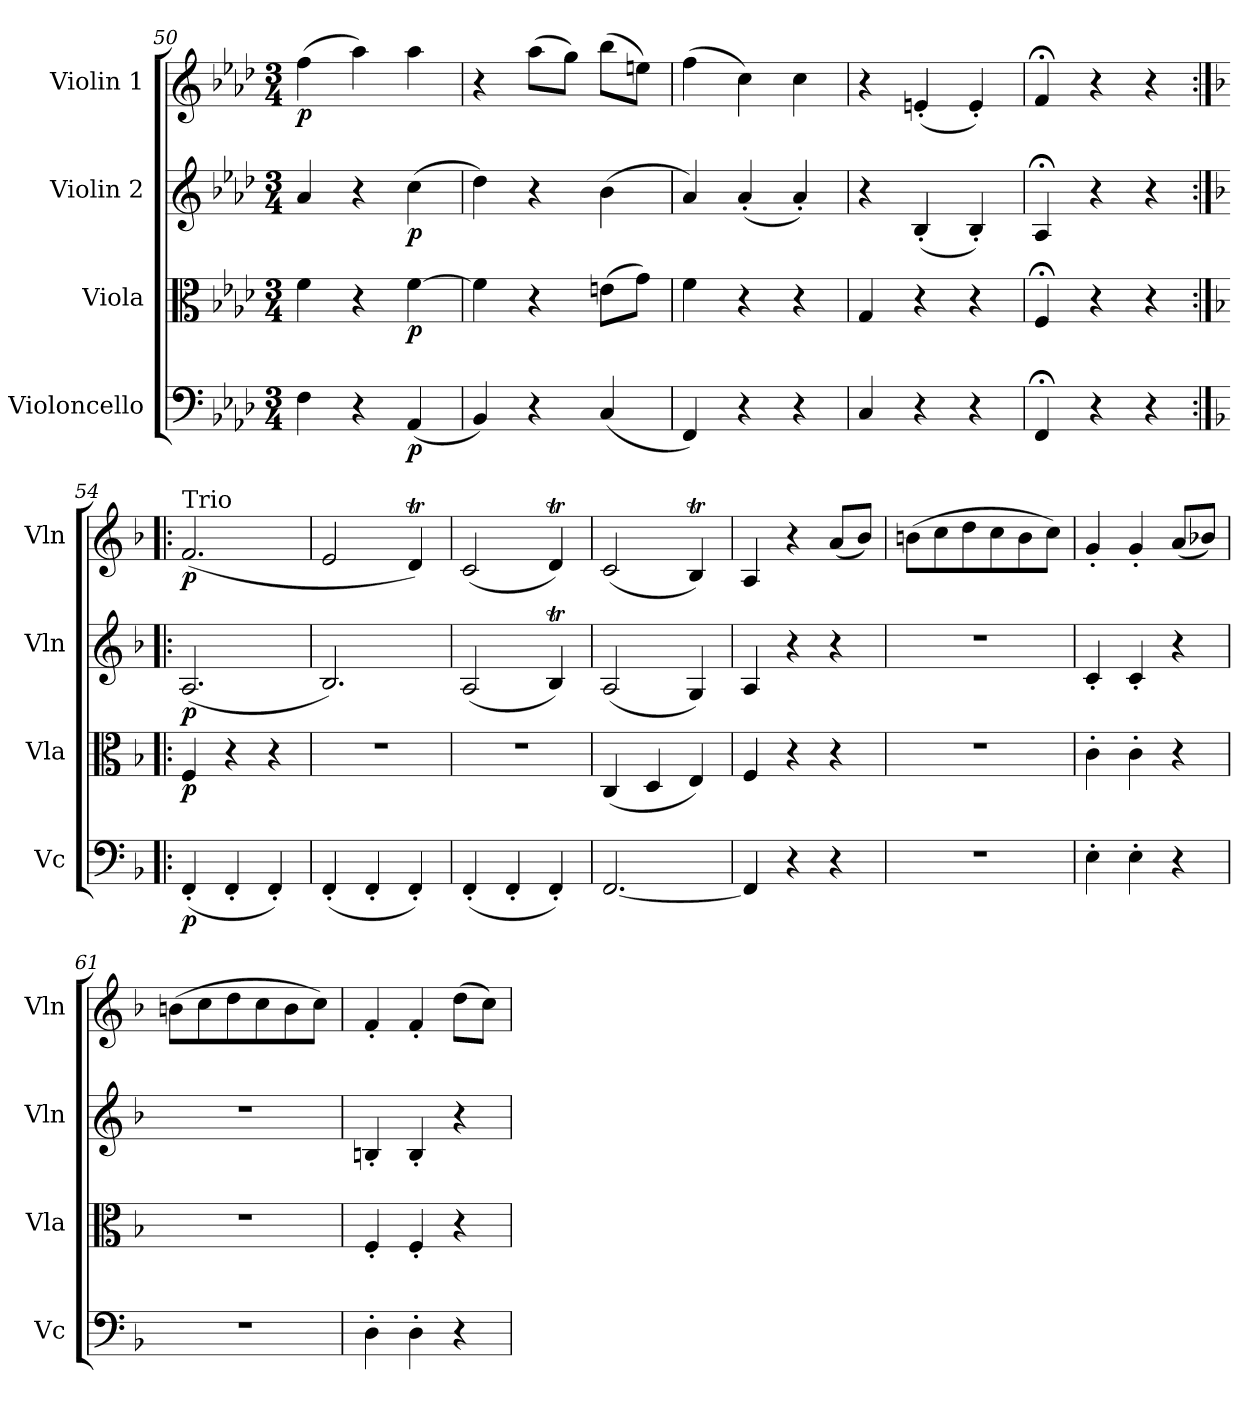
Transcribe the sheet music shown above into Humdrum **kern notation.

**kern	**dynam	**kern	**dynam	**kern	**dynam	**kern	**dynam
*part4	*part4	*part3	*part3	*part2	*part2	*part1	*part1
*staff4	*staff4	*staff3	*staff3	*staff2	*staff2	*staff1	*staff1
*I"Violoncello	*	*I"Viola	*	*I"Violin 2	*	*I"Violin 1	*
*I'Vc	*	*I'Vla	*	*I'Vln	*	*I'Vln	*
*clefF4	*	*clefC3	*	*clefG2	*	*clefG2	*
*k[b-e-a-d-]	*	*k[b-e-a-d-]	*	*k[b-e-a-d-]	*	*k[b-e-a-d-]	*
*M3/4	*	*M3/4	*	*M3/4	*	*M3/4	*
=50	=50	=50	=50	=50	=50	=50	=50
!	!	!	!	!	!	!	!LO:DY:b
4F\	.	4f\	.	4a-/	.	(4ff\	p
4r	.	4r	.	4r	.	4aa-\)	.
!	!LO:DY:b	!	!LO:DY:b	!	!LO:DY:b	!	!
(4AA-/	p	[4f\	p	(4cc\	p	4aa-\	.
=51	=51	=51	=51	=51	=51	=51	=51
4BB-/)	.	4f\]	.	4dd-\)	.	4r	.
4r	.	4r	.	4r	.	(8aa-\L	.
.	.	.	.	.	.	8gg\J)	.
(4C/	.	(8en\L	.	(4b-\	.	(8bb-\L	.
.	.	8g\J)	.	.	.	8een\J)	.
=52	=52	=52	=52	=52	=52	=52	=52
4FF/)	.	4f\	.	4a-/)	.	(4ff\	.
4r	.	4r	.	(4a-'/	.	4cc\)	.
4r	.	4r	.	4a-'/)	.	4cc\	.
=53	=53	=53	=53	=53	=53	=53	=53
4C/	.	4G/	.	4r	.	4r	.
4r	.	4r	.	(4B-'/	.	(4en'/	.
4r	.	4r	.	4B-'/)	.	4e'/)	.
=53X1	=53X1	=53X1	=53X1	=53X1	=53X1	=53X1	=53X1
4FF;</	.	4F;</	.	4A-;</	.	4f;</	.
4r	.	4r	.	4r	.	4r	.
4r	.	4r	.	4r	.	4r	.
!!LO:LB:g=z
=54:|!|:	=54:|!|:	=54:|!|:	=54:|!|:	=54:|!|:	=54:|!|:	=54:|!|:	=54:|!|:
*k[b-]	*	*k[b-]	*	*k[b-]	*	*k[b-]	*
!	!	!	!	!	!	!LO:TX:a:t=Trio	!
!	!LO:DY:b	!	!LO:DY:b	!	!LO:DY:b	!	!LO:DY:b
(4FF'/	p	4F/	p	(2.A/	p	(2.f/	p
4FF'/	.	4r	.	.	.	.	.
4FF'/)	.	4r	.	.	.	.	.
=55	=55	=55	=55	=55	=55	=55	=55
(4FF'/	.	2.r	.	2.B-/)	.	2e/	.
4FF'/	.	.	.	.	.	.	.
4FF'/)	.	.	.	.	.	4dT/)	.
=56	=56	=56	=56	=56	=56	=56	=56
(4FF'/	.	2.r	.	(2A/	.	(2c/	.
4FF'/	.	.	.	.	.	.	.
4FF'/)	.	.	.	4B-T/)	.	4dT/)	.
=57	=57	=57	=57	=57	=57	=57	=57
[2.FF/	.	(4C/	.	(2A/	.	(2c/	.
.	.	4D/	.	.	.	.	.
.	.	4E/)	.	4G/)	.	4B-T/)	.
=58	=58	=58	=58	=58	=58	=58	=58
4FF/]	.	4F/	.	4A/	.	4A/	.
4r	.	4r	.	4r	.	4r	.
4r	.	4r	.	4r	.	(8a/L	.
.	.	.	.	.	.	8b-/J)	.
=59	=59	=59	=59	=59	=59	=59	=59
2.r	.	2.r	.	2.r	.	(8bn\L	.
.	.	.	.	.	.	8cc\	.
.	.	.	.	.	.	8dd\	.
.	.	.	.	.	.	8cc\	.
.	.	.	.	.	.	8b\	.
.	.	.	.	.	.	8cc\J)	.
=60	=60	=60	=60	=60	=60	=60	=60
4E'\	.	4c'\	.	4c'/	.	4g'/	.
4E'\	.	4c'\	.	4c'/	.	4g'/	.
4r	.	4r	.	4r	.	(8a/L	.
.	.	.	.	.	.	8b-X/J)	.
=61	=61	=61	=61	=61	=61	=61	=61
2.r	.	2.r	.	2.r	.	(8bn\L	.
.	.	.	.	.	.	8cc\	.
.	.	.	.	.	.	8dd\	.
.	.	.	.	.	.	8cc\	.
.	.	.	.	.	.	8b\	.
.	.	.	.	.	.	8cc\J)	.
!!LO:LB:g=z
=62	=62	=62	=62	=62	=62	=62	=62
4D'\	.	4F'/	.	4Bn'/	.	4f'/	.
4D'\	.	4F'/	.	4B'/	.	4f'/	.
4r	.	4r	.	4r	.	(8dd\L	.
.	.	.	.	.	.	8cc\J)	.
=	=	=	=	=	=	=	=
*-	*-	*-	*-	*-	*-	*-	*-
